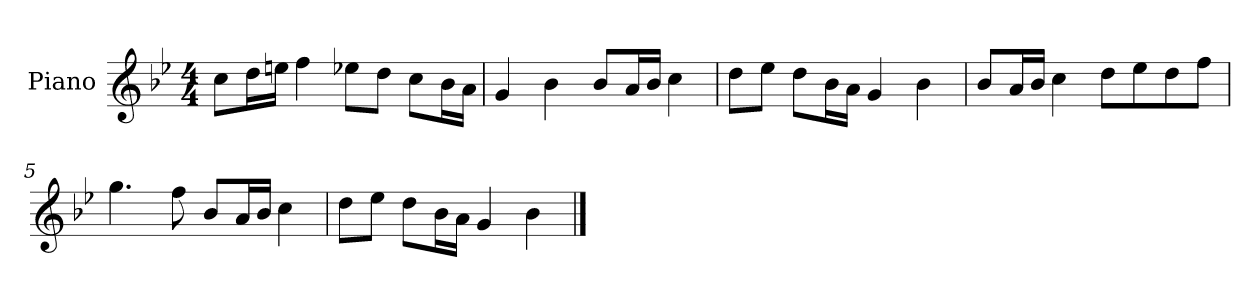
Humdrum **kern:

**kern
*part1
*staff1
*I"Piano
*I'P-no
*clefG2
*k[b-e-]
*M4/4
*MM90
=1
8cc\L
16dd\L
16een\JJ
4ff\
8ee-X\L
8dd\J
8cc\L
16b-\L
16a\JJ
=2
4g/
4b-\
8b-/L
16a/L
16b-/JJ
4cc\
=3
8dd\L
8ee-\J
8dd\L
16b-\L
16a\JJ
4g/
4b-\
=4
8b-/L
16a/L
16b-/JJ
4cc\
8dd\L
8ee-\
8dd\
8ff\J
=5
4.gg\
8ff\
8b-/L
16a/L
16b-/JJ
4cc\
!!LO:LB:g=z
=6
8dd\L
8ee-\J
8dd\L
16b-\L
16a\JJ
4g/
4b-\
==
*-
